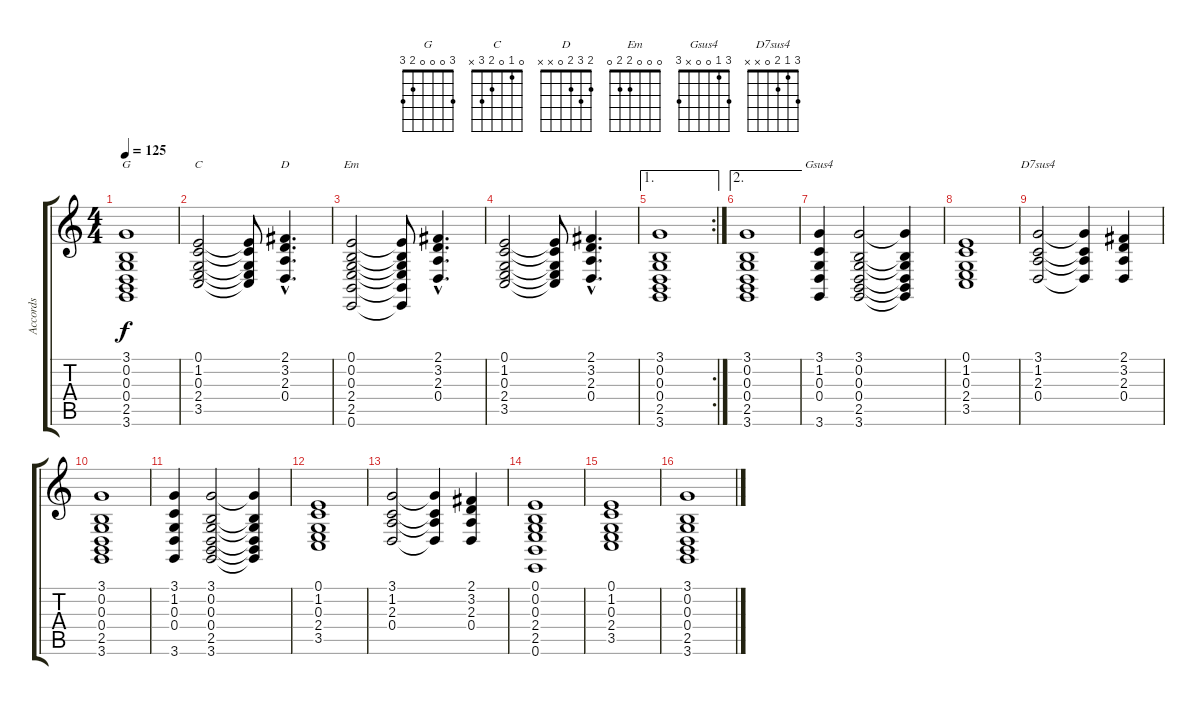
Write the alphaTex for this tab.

\track ("Accords" "Accords") {instrument stringensemble1}
\staff {score tabs}
\tuning (E4 B3 G3 D3 A2 E2) {hide}
\chord ("G" 3 0 0 0 2 3)
\chord ("C" 0 1 0 2 3 x)
\chord ("D" 2 3 2 0 x x)
\chord ("Em" 0 0 0 2 2 0)
\chord ("Gsus4" 3 1 0 0 x 3)
\chord ("D7sus4" 3 1 2 0 x x)
\ts (4 4)
\tempo 125
\clef g2
\ks c
(3.1 0.2 0.3 0.4 2.5 3.6).1{ch "G" dy f} |
(0.1 1.2 0.3 2.4 3.5).2{ch "C"} (0.1{t} 1.2{t} 0.3{t} 2.4{t} 3.5{t}).8 (2.1{hac} 3.2{hac} 2.3{hac} 0.4{hac}).4{d ch "D"} |
(0.1 0.2 0.3 2.4 2.5 0.6).2{ch "Em"} (0.1{t} 0.2{t} 0.3{t} 2.4{t} 2.5{t} 0.6{t}).8 (2.1{hac} 3.2{hac} 2.3{hac} 0.4{hac}).4{d} |
(0.1 1.2 0.3 2.4 3.5).2 (0.1{t} 1.2{t} 0.3{t} 2.4{t} 3.5{t}).8 (2.1{hac} 3.2{hac} 2.3{hac} 0.4{hac}).4{d} |
\ae 1
\rc 2
(3.1 0.2 0.3 0.4 2.5 3.6).1 |
\ae 2
(3.1 0.2 0.3 0.4 2.5 3.6).1 |
(3.1 1.2 0.3 0.4 3.6).4{ch "Gsus4"} (3.1 0.2 0.3 0.4 2.5 3.6).2 (3.1{t} 0.2{t} 0.3{t} 0.4{t} 2.5{t} 3.6{t}).4 |
(0.1 1.2 0.3 2.4 3.5).1 |
(3.1 1.2 2.3 0.4).2{ch "D7sus4"} (3.1{t} 1.2{t} 2.3{t} 0.4{t}).4 (2.1 3.2 2.3 0.4).4 |
(3.1 0.2 0.3 0.4 2.5 3.6).1 |
(3.1 1.2 0.3 0.4 3.6).4 (3.1 0.2 0.3 0.4 2.5 3.6).2 (3.1{t} 0.2{t} 0.3{t} 0.4{t} 2.5{t} 3.6{t}).4 |
(0.1 1.2 0.3 2.4 3.5).1 |
(3.1 1.2 2.3 0.4).2 (3.1{t} 1.2{t} 2.3{t} 0.4{t}).4 (2.1 3.2 2.3 0.4).4 |
(0.1 0.2 0.3 2.4 2.5 0.6).1 |
(0.1 1.2 0.3 2.4 3.5).1 |
(3.1 0.2 0.3 0.4 2.5 3.6).1
